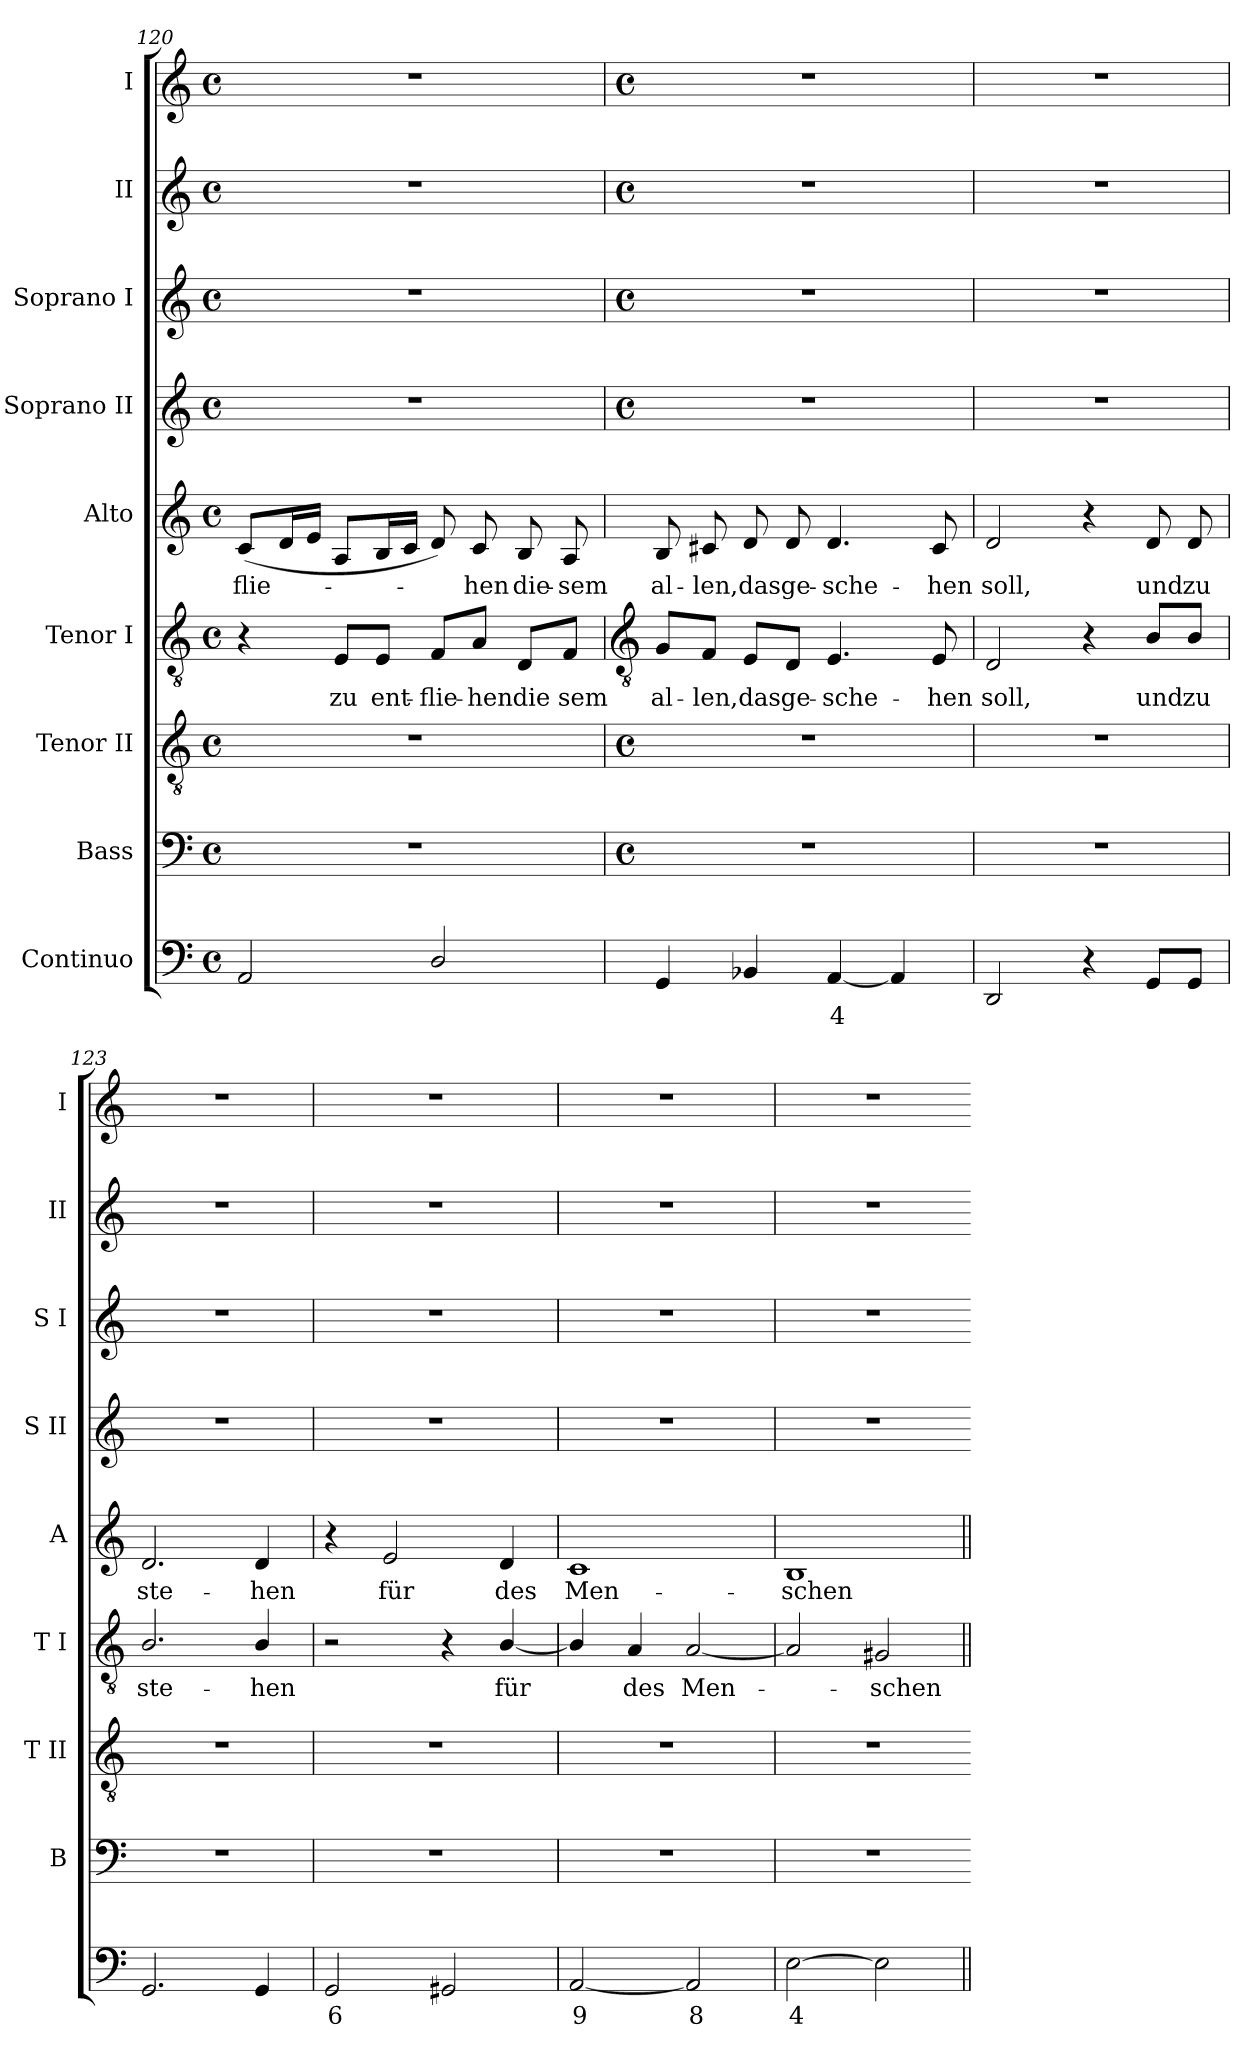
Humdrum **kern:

**kern	**text	**kern	**kern	**kern	**text	**kern	**text	**kern	**kern	**kern	**kern
*part9	*part9	*part8	*part7	*part6	*part6	*part5	*part5	*part4	*part3	*part2	*part1
*staff9	*staff9	*staff8	*staff7	*staff6	*staff6	*staff5	*staff5	*staff4	*staff3	*staff2	*staff1
*I"Continuo	*	*I"Bass	*I"Tenor II	*I"Tenor I	*	*I"Alto	*	*I"Soprano II	*I"Soprano I	*I"II	*I"I
*	*	*I'B	*I'T II	*I'T I	*	*I'A	*	*I'S II	*I'S I	*I'II	*I'I
*clefF4	*	*clefF4	*clefGv2	*clefGv2	*	*clefG2	*	*clefG2	*clefG2	*clefG2	*clefG2
*k[]	*	*k[]	*k[]	*k[]	*	*k[]	*	*k[]	*k[]	*k[]	*k[]
*C:	*	*C:	*C:	*C:	*	*C:	*	*C:	*C:	*C:	*C:
*M4/4	*	*M4/4	*M4/4	*M4/4	*	*M4/4	*	*M4/4	*M4/4	*M4/4	*M4/4
*met(c)	*	*met(c)	*met(c)	*met(c)	*	*met(c)	*	*met(c)	*met(c)	*met(c)	*met(c)
=120	=120	=120	=120	=120	=120	=120	=120	=120	=120	=120	=120
!	!	!	!	!	!	!	!LO:LY:b	!	!	!	!
2AA	.	1r	1r	4r	.	(<8cL	-flie-	1r	1r	1r	1r
.	.	.	.	.	.	16dL	.	.	.	.	.
.	.	.	.	.	.	16eJJ	.	.	.	.	.
!	!	!	!	!	!LO:LY:b	!	!	!	!	!	!
.	.	.	.	8E/L	zu	8AL	.	.	.	.	.
!	!	!	!	!	!LO:LY:b	!	!	!	!	!	!
.	.	.	.	8E/J	ent-	16BL	.	.	.	.	.
.	.	.	.	.	.	16cJJ	.	.	.	.	.
!	!	!	!	!	!LO:LY:b	!	!	!	!	!	!
2D/	.	.	.	8F/L	-flie-	8d)	.	.	.	.	.
!	!	!	!	!	!LO:LY:b	!	!LO:LY:b	!	!	!	!
.	.	.	.	8A/J	-hen	8c	hen	.	.	.	.
!	!	!	!	!	!LO:LY:b	!	!LO:LY:b	!	!	!	!
.	.	.	.	8D/L	die	8B	die-	.	.	.	.
!	!	!	!	!	!LO:LY:b	!	!LO:LY:b	!	!	!	!
.	.	.	.	8F/J	sem	8A	-sem	.	.	.	.
!!LO:LB:g=z
=121	=121	=121	=121	=121	=121	=121	=121	=121	=121	=121	=121
*	*	*	*	*clefGv2	*	*	*	*	*	*	*
*	*	*M4/4	*M4/4	*	*	*	*	*M4/4	*M4/4	*M4/4	*M4/4
*	*	*met(c)	*met(c)	*	*	*	*	*met(c)	*met(c)	*met(c)	*met(c)
!	!	!	!	!	!LO:LY:b	!	!LO:LY:b	!	!	!	!
4GG	.	1r	1r	8G/L	al-	8B	al-	1r	1r	1r	1r
!	!	!	!	!	!LO:LY:b	!	!LO:LY:b	!	!	!	!
.	.	.	.	8F/J	-len,	8c#X	-len,	.	.	.	.
!	!	!	!	!	!LO:LY:b	!	!LO:LY:b	!	!	!	!
4BB-X	.	.	.	8E/L	das	8d	das	.	.	.	.
!	!	!	!	!	!LO:LY:b	!	!LO:LY:b	!	!	!	!
.	.	.	.	8D/J	ge-	8d	ge-	.	.	.	.
!	!LO:LY:b	!	!	!	!LO:LY:b	!	!LO:LY:b	!	!	!	!
[4AA	4	.	.	4.E	-sche-	4.d	-sche-	.	.	.	.
4AA]	.	.	.	.	.	.	.	.	.	.	.
!	!	!	!	!	!LO:LY:b	!	!LO:LY:b	!	!	!	!
.	.	.	.	8E	-hen	8c#	-hen	.	.	.	.
=122	=122	=122	=122	=122	=122	=122	=122	=122	=122	=122	=122
!	!	!	!	!	!LO:LY:b	!	!LO:LY:b	!	!	!	!
2DD	.	1r	1r	2D	soll,	2d	soll,	1r	1r	1r	1r
4r	.	.	.	4r	.	4r	.	.	.	.	.
!	!	!	!	!	!LO:LY:b	!	!LO:LY:b	!	!	!	!
8GGL	.	.	.	8B/L	und	8d	und	.	.	.	.
!	!	!	!	!	!LO:LY:b	!	!LO:LY:b	!	!	!	!
8GGJ	.	.	.	8B/J	zu	8d	zu	.	.	.	.
=123	=123	=123	=123	=123	=123	=123	=123	=123	=123	=123	=123
!	!	!	!	!	!LO:LY:b	!	!LO:LY:b	!	!	!	!
2.GG	.	1r	1r	2.B/	ste-	2.d	ste-	1r	1r	1r	1r
!	!	!	!	!	!LO:LY:b	!	!LO:LY:b	!	!	!	!
4GG	.	.	.	4B/	-hen	4d	-hen	.	.	.	.
=124	=124	=124	=124	=124	=124	=124	=124	=124	=124	=124	=124
!	!LO:LY:b	!	!	!	!	!	!	!	!	!	!
2GG	6	1r	1r	2r	.	4r	.	1r	1r	1r	1r
!	!	!	!	!	!	!	!LO:LY:b	!	!	!	!
.	.	.	.	.	.	2e	für	.	.	.	.
2GG#X	.	.	.	4r	.	.	.	.	.	.	.
!	!	!	!	!	!LO:LY:b	!	!LO:LY:b	!	!	!	!
.	.	.	.	[4B/	für	4d	des	.	.	.	.
=125	=125	=125	=125	=125	=125	=125	=125	=125	=125	=125	=125
!	!LO:LY:b	!	!	!	!	!	!LO:LY:b	!	!	!	!
[2AA	9	1r	1r	4B/]	.	1c	Men-	1r	1r	1r	1r
!	!	!	!	!	!LO:LY:b	!	!	!	!	!	!
.	.	.	.	4A	des	.	.	.	.	.	.
!	!LO:LY:b	!	!	!	!LO:LY:b	!	!	!	!	!	!
2AA]	8	.	.	[2A	Men-	.	.	.	.	.	.
=126	=126	=126	=126	=126	=126	=126	=126	=126	=126	=126	=126
!	!LO:LY:b	!	!	!	!	!	!LO:LY:b	!	!	!	!
[2E	4	1r	1r	2A]	.	1B	-schen	1r	1r	1r	1r
!	!	!	!	!	!LO:LY:b	!	!	!	!	!	!
2E]	.	.	.	2G#X	schen	.	.	.	.	.	.
=||	=	=	=	=||	=	=||	=	=	=	=	=
*-	*-	*-	*-	*-	*-	*-	*-	*-	*-	*-	*-
